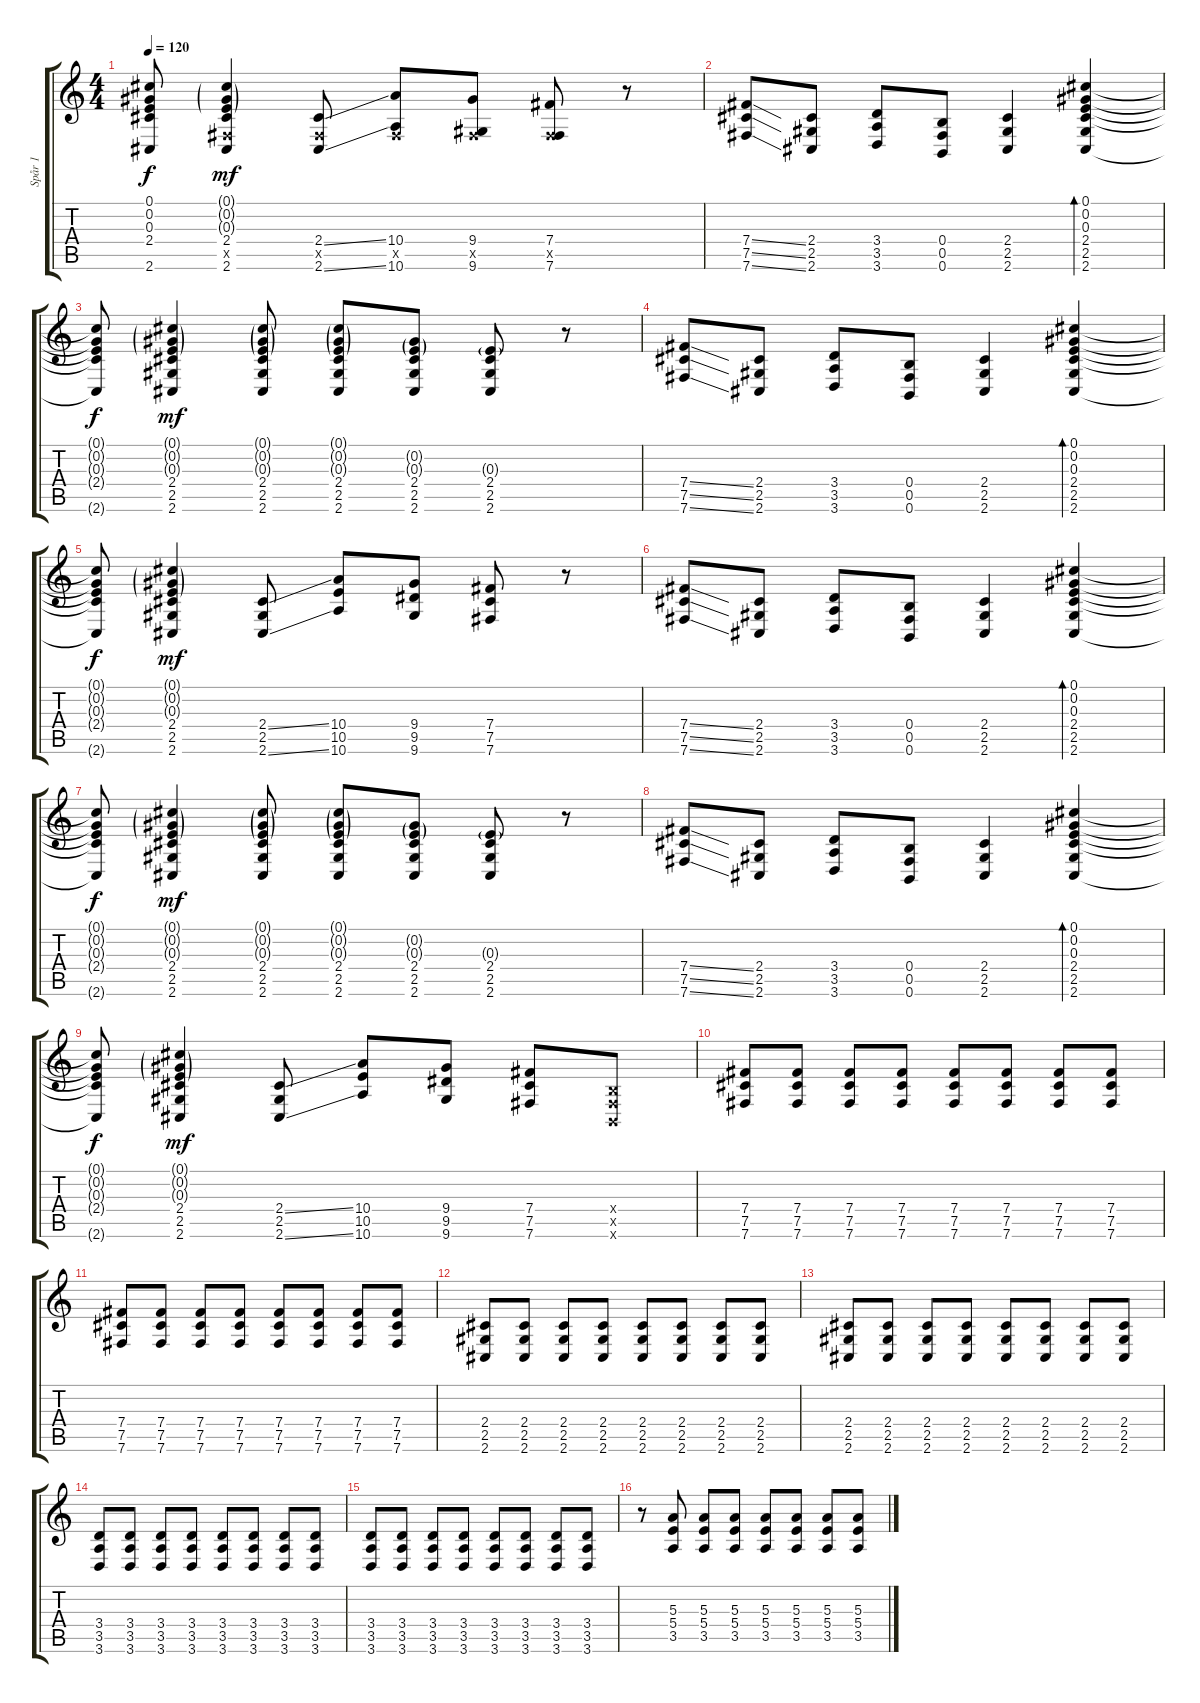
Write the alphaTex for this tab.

\track ("Spår 1" "Spår 1") {instrument distortionguitar}
\staff {score tabs}
\tuning (Db4 Ab3 E3 B2 Gb2 B1) {hide}
\ts (4 4)
\tempo 120
\clef g2
\ks c
(0.1{t} 0.2{t} 0.3{t} 2.4{t} 2.6{t}).8{dy f} (0.1{g} 0.2{g} 0.3{g} 2.4 0.5{x} 2.6).4{dy mf} (2.4{ss} 0.5{x} 2.6{ss}).8 (10.4 0.5{x} 10.6).8 (9.4 0.5{x} 9.6).8 (7.4 0.5{x} 7.6).8 r.8 |
(7.4{ss} 7.5{ss} 7.6{ss}).8 (2.4 2.5 2.6).8 (3.4 3.5 3.6).8 (0.4 0.5 0.6).8 (2.4 2.5 2.6).4 (0.1 0.2 0.3 2.4 2.5 2.6).4{bd 60} |
(0.1{t} 0.2{t} 0.3{t} 2.4{t} 2.6{t}).8{dy f} (0.1{g} 0.2{g} 0.3{g} 2.4 2.5 2.6).4{dy mf} (0.1{g} 0.2{g} 0.3{g} 2.4 2.5 2.6).8 (0.1{g} 0.2{g} 0.3{g} 2.4 2.5 2.6).8 (0.2{g} 0.3{g} 2.4 2.5 2.6).8 (0.3{g} 2.4 2.5 2.6).8 r.8 |
(7.4{ss} 7.5{ss} 7.6{ss}).8 (2.4 2.5 2.6).8 (3.4 3.5 3.6).8 (0.4 0.5 0.6).8 (2.4 2.5 2.6).4 (0.1 0.2 0.3 2.4 2.5 2.6).4{bd 60} |
(0.1{t} 0.2{t} 0.3{t} 2.4{t} 2.6{t}).8{dy f} (0.1{g} 0.2{g} 0.3{g} 2.4 2.5 2.6).4{dy mf} (2.4{ss} 2.5 2.6{ss}).8 (10.4 10.5 10.6).8 (9.4 9.5 9.6).8 (7.4 7.5 7.6).8 r.8 |
(7.4{ss} 7.5{ss} 7.6{ss}).8 (2.4 2.5 2.6).8 (3.4 3.5 3.6).8 (0.4 0.5 0.6).8 (2.4 2.5 2.6).4 (0.1 0.2 0.3 2.4 2.5 2.6).4{bd 60} |
(0.1{t} 0.2{t} 0.3{t} 2.4{t} 2.6{t}).8{dy f} (0.1{g} 0.2{g} 0.3{g} 2.4 2.5 2.6).4{dy mf} (0.1{g} 0.2{g} 0.3{g} 2.4 2.5 2.6).8 (0.1{g} 0.2{g} 0.3{g} 2.4 2.5 2.6).8 (0.2{g} 0.3{g} 2.4 2.5 2.6).8 (0.3{g} 2.4 2.5 2.6).8 r.8 |
(7.4{ss} 7.5{ss} 7.6{ss}).8 (2.4 2.5 2.6).8 (3.4 3.5 3.6).8 (0.4 0.5 0.6).8 (2.4 2.5 2.6).4 (0.1 0.2 0.3 2.4 2.5 2.6).4{bd 60} |
(0.1{t} 0.2{t} 0.3{t} 2.4{t} 2.6{t}).8{dy f} (0.1{g} 0.2{g} 0.3{g} 2.4 2.5 2.6).4{dy mf} (2.4{ss} 2.5 2.6{ss}).8 (10.4 10.5 10.6).8 (9.4 9.5 9.6).8 (7.4 7.5 7.6).8 (0.4{x} 0.5{x} 0.6{x}).8 |
(7.4 7.5 7.6).8 (7.4 7.5 7.6).8 (7.4 7.5 7.6).8 (7.4 7.5 7.6).8 (7.4 7.5 7.6).8 (7.4 7.5 7.6).8 (7.4 7.5 7.6).8 (7.4 7.5 7.6).8 |
(7.4 7.5 7.6).8 (7.4 7.5 7.6).8 (7.4 7.5 7.6).8 (7.4 7.5 7.6).8 (7.4 7.5 7.6).8 (7.4 7.5 7.6).8 (7.4 7.5 7.6).8 (7.4 7.5 7.6).8 |
(2.4 2.5 2.6).8 (2.4 2.5 2.6).8 (2.4 2.5 2.6).8 (2.4 2.5 2.6).8 (2.4 2.5 2.6).8 (2.4 2.5 2.6).8 (2.4 2.5 2.6).8 (2.4 2.5 2.6).8 |
(2.4 2.5 2.6).8 (2.4 2.5 2.6).8 (2.4 2.5 2.6).8 (2.4 2.5 2.6).8 (2.4 2.5 2.6).8 (2.4 2.5 2.6).8 (2.4 2.5 2.6).8 (2.4 2.5 2.6).8 |
(3.4 3.5 3.6).8 (3.4 3.5 3.6).8 (3.4 3.5 3.6).8 (3.4 3.5 3.6).8 (3.4 3.5 3.6).8 (3.4 3.5 3.6).8 (3.4 3.5 3.6).8 (3.4 3.5 3.6).8 |
(3.4 3.5 3.6).8 (3.4 3.5 3.6).8 (3.4 3.5 3.6).8 (3.4 3.5 3.6).8 (3.4 3.5 3.6).8 (3.4 3.5 3.6).8 (3.4 3.5 3.6).8 (3.4 3.5 3.6).8 |
r.8 (5.3 5.4 3.5).8 (5.3 5.4 3.5).8 (5.3 5.4 3.5).8 (5.3 5.4 3.5).8 (5.3 5.4 3.5).8 (5.3 5.4 3.5).8 (5.3 5.4 3.5).8
